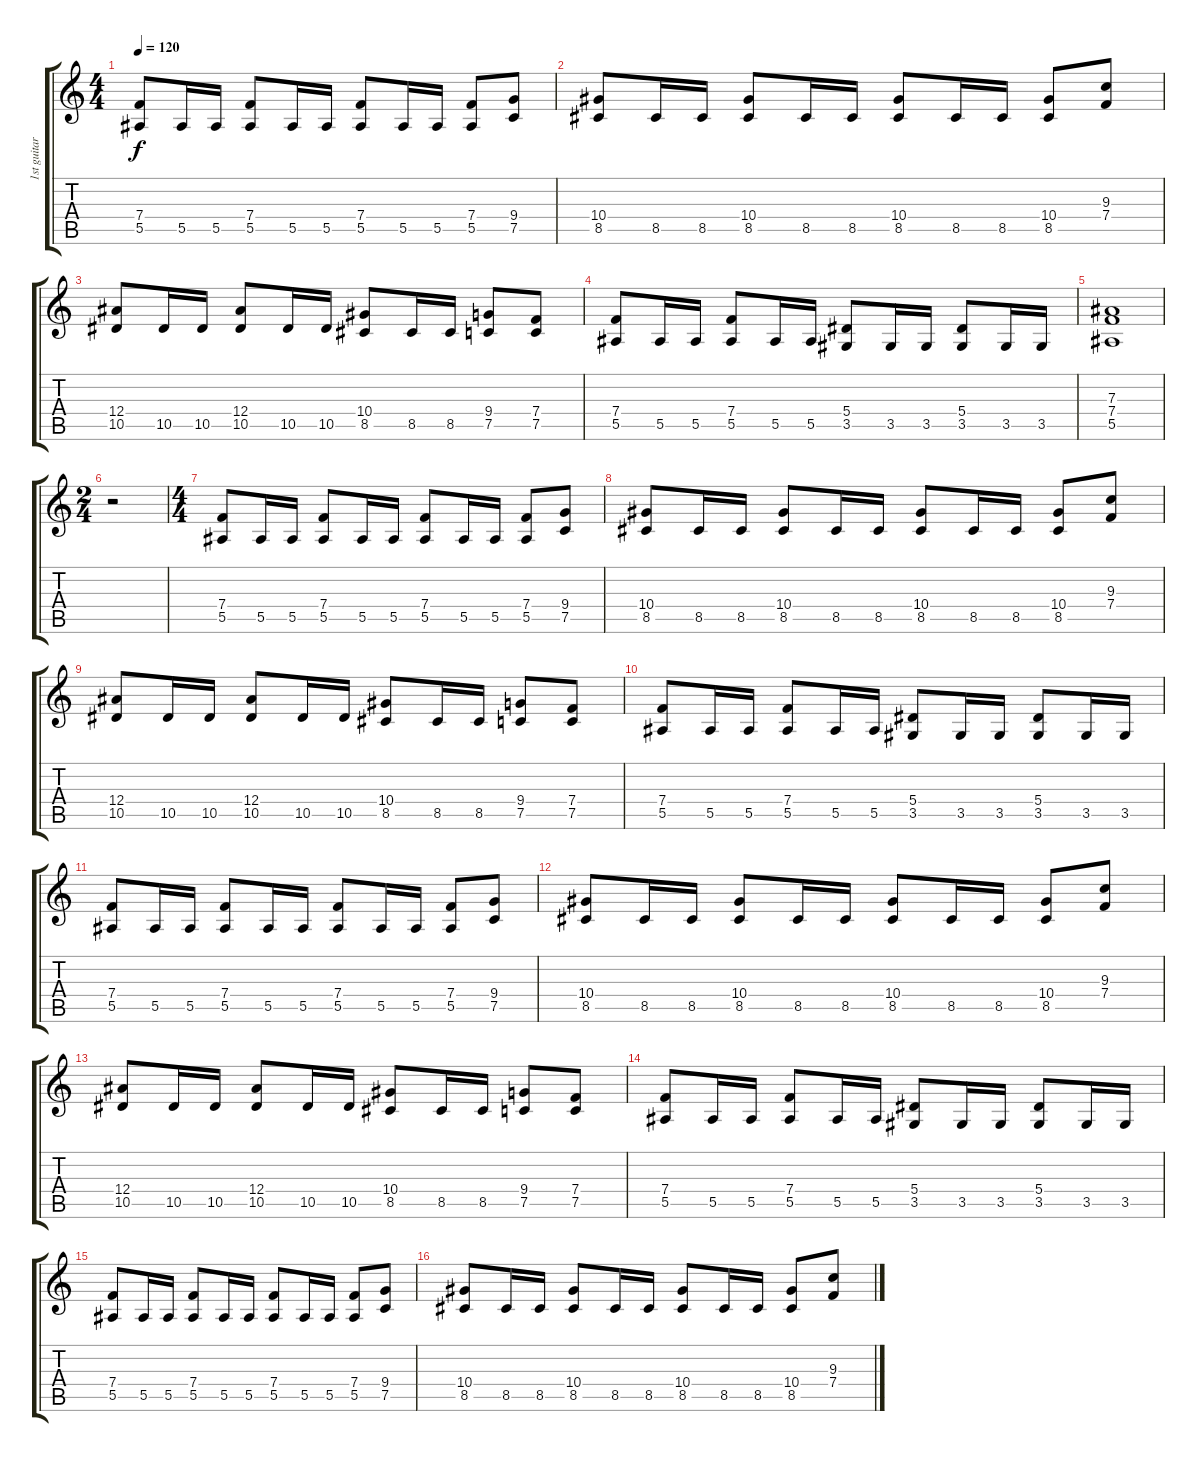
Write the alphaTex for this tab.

\track ("1st guitar" "1st guitar") {instrument distortionguitar}
\staff {score tabs}
\tuning (C4 G3 Eb3 Bb2 F2 C2) {hide}
\ts (4 4)
\tempo 120
\clef g2
\ks c
(7.4 5.5).8{dy f} 5.5.16 5.5.16 (7.4 5.5).8 5.5.16 5.5.16 (7.4 5.5).8 5.5.16 5.5.16 (7.4 5.5).8 (9.4 7.5).8 |
(10.4 8.5).8 8.5.16 8.5.16 (10.4 8.5).8 8.5.16 8.5.16 (10.4 8.5).8 8.5.16 8.5.16 (10.4 8.5).8 (9.3 7.4).8 |
(12.4 10.5).8 10.5.16 10.5.16 (12.4 10.5).8 10.5.16 10.5.16 (10.4 8.5).8 8.5.16 8.5.16 (9.4 7.5).8 (7.4 7.5).8 |
(7.4 5.5).8 5.5.16 5.5.16 (7.4 5.5).8 5.5.16 5.5.16 (5.4 3.5).8 3.5.16 3.5.16 (5.4 3.5).8 3.5.16 3.5.16 |
(7.3 7.4 5.5).1 |
\ts (2 4)
r.2 |
\ts (4 4)
(7.4 5.5).8 5.5.16 5.5.16 (7.4 5.5).8 5.5.16 5.5.16 (7.4 5.5).8 5.5.16 5.5.16 (7.4 5.5).8 (9.4 7.5).8 |
(10.4 8.5).8 8.5.16 8.5.16 (10.4 8.5).8 8.5.16 8.5.16 (10.4 8.5).8 8.5.16 8.5.16 (10.4 8.5).8 (9.3 7.4).8 |
(12.4 10.5).8 10.5.16 10.5.16 (12.4 10.5).8 10.5.16 10.5.16 (10.4 8.5).8 8.5.16 8.5.16 (9.4 7.5).8 (7.4 7.5).8 |
(7.4 5.5).8 5.5.16 5.5.16 (7.4 5.5).8 5.5.16 5.5.16 (5.4 3.5).8 3.5.16 3.5.16 (5.4 3.5).8 3.5.16 3.5.16 |
(7.4 5.5).8 5.5.16 5.5.16 (7.4 5.5).8 5.5.16 5.5.16 (7.4 5.5).8 5.5.16 5.5.16 (7.4 5.5).8 (9.4 7.5).8 |
(10.4 8.5).8 8.5.16 8.5.16 (10.4 8.5).8 8.5.16 8.5.16 (10.4 8.5).8 8.5.16 8.5.16 (10.4 8.5).8 (9.3 7.4).8 |
(12.4 10.5).8 10.5.16 10.5.16 (12.4 10.5).8 10.5.16 10.5.16 (10.4 8.5).8 8.5.16 8.5.16 (9.4 7.5).8 (7.4 7.5).8 |
(7.4 5.5).8 5.5.16 5.5.16 (7.4 5.5).8 5.5.16 5.5.16 (5.4 3.5).8 3.5.16 3.5.16 (5.4 3.5).8 3.5.16 3.5.16 |
(7.4 5.5).8 5.5.16 5.5.16 (7.4 5.5).8 5.5.16 5.5.16 (7.4 5.5).8 5.5.16 5.5.16 (7.4 5.5).8 (9.4 7.5).8 |
(10.4 8.5).8 8.5.16 8.5.16 (10.4 8.5).8 8.5.16 8.5.16 (10.4 8.5).8 8.5.16 8.5.16 (10.4 8.5).8 (9.3 7.4).8
